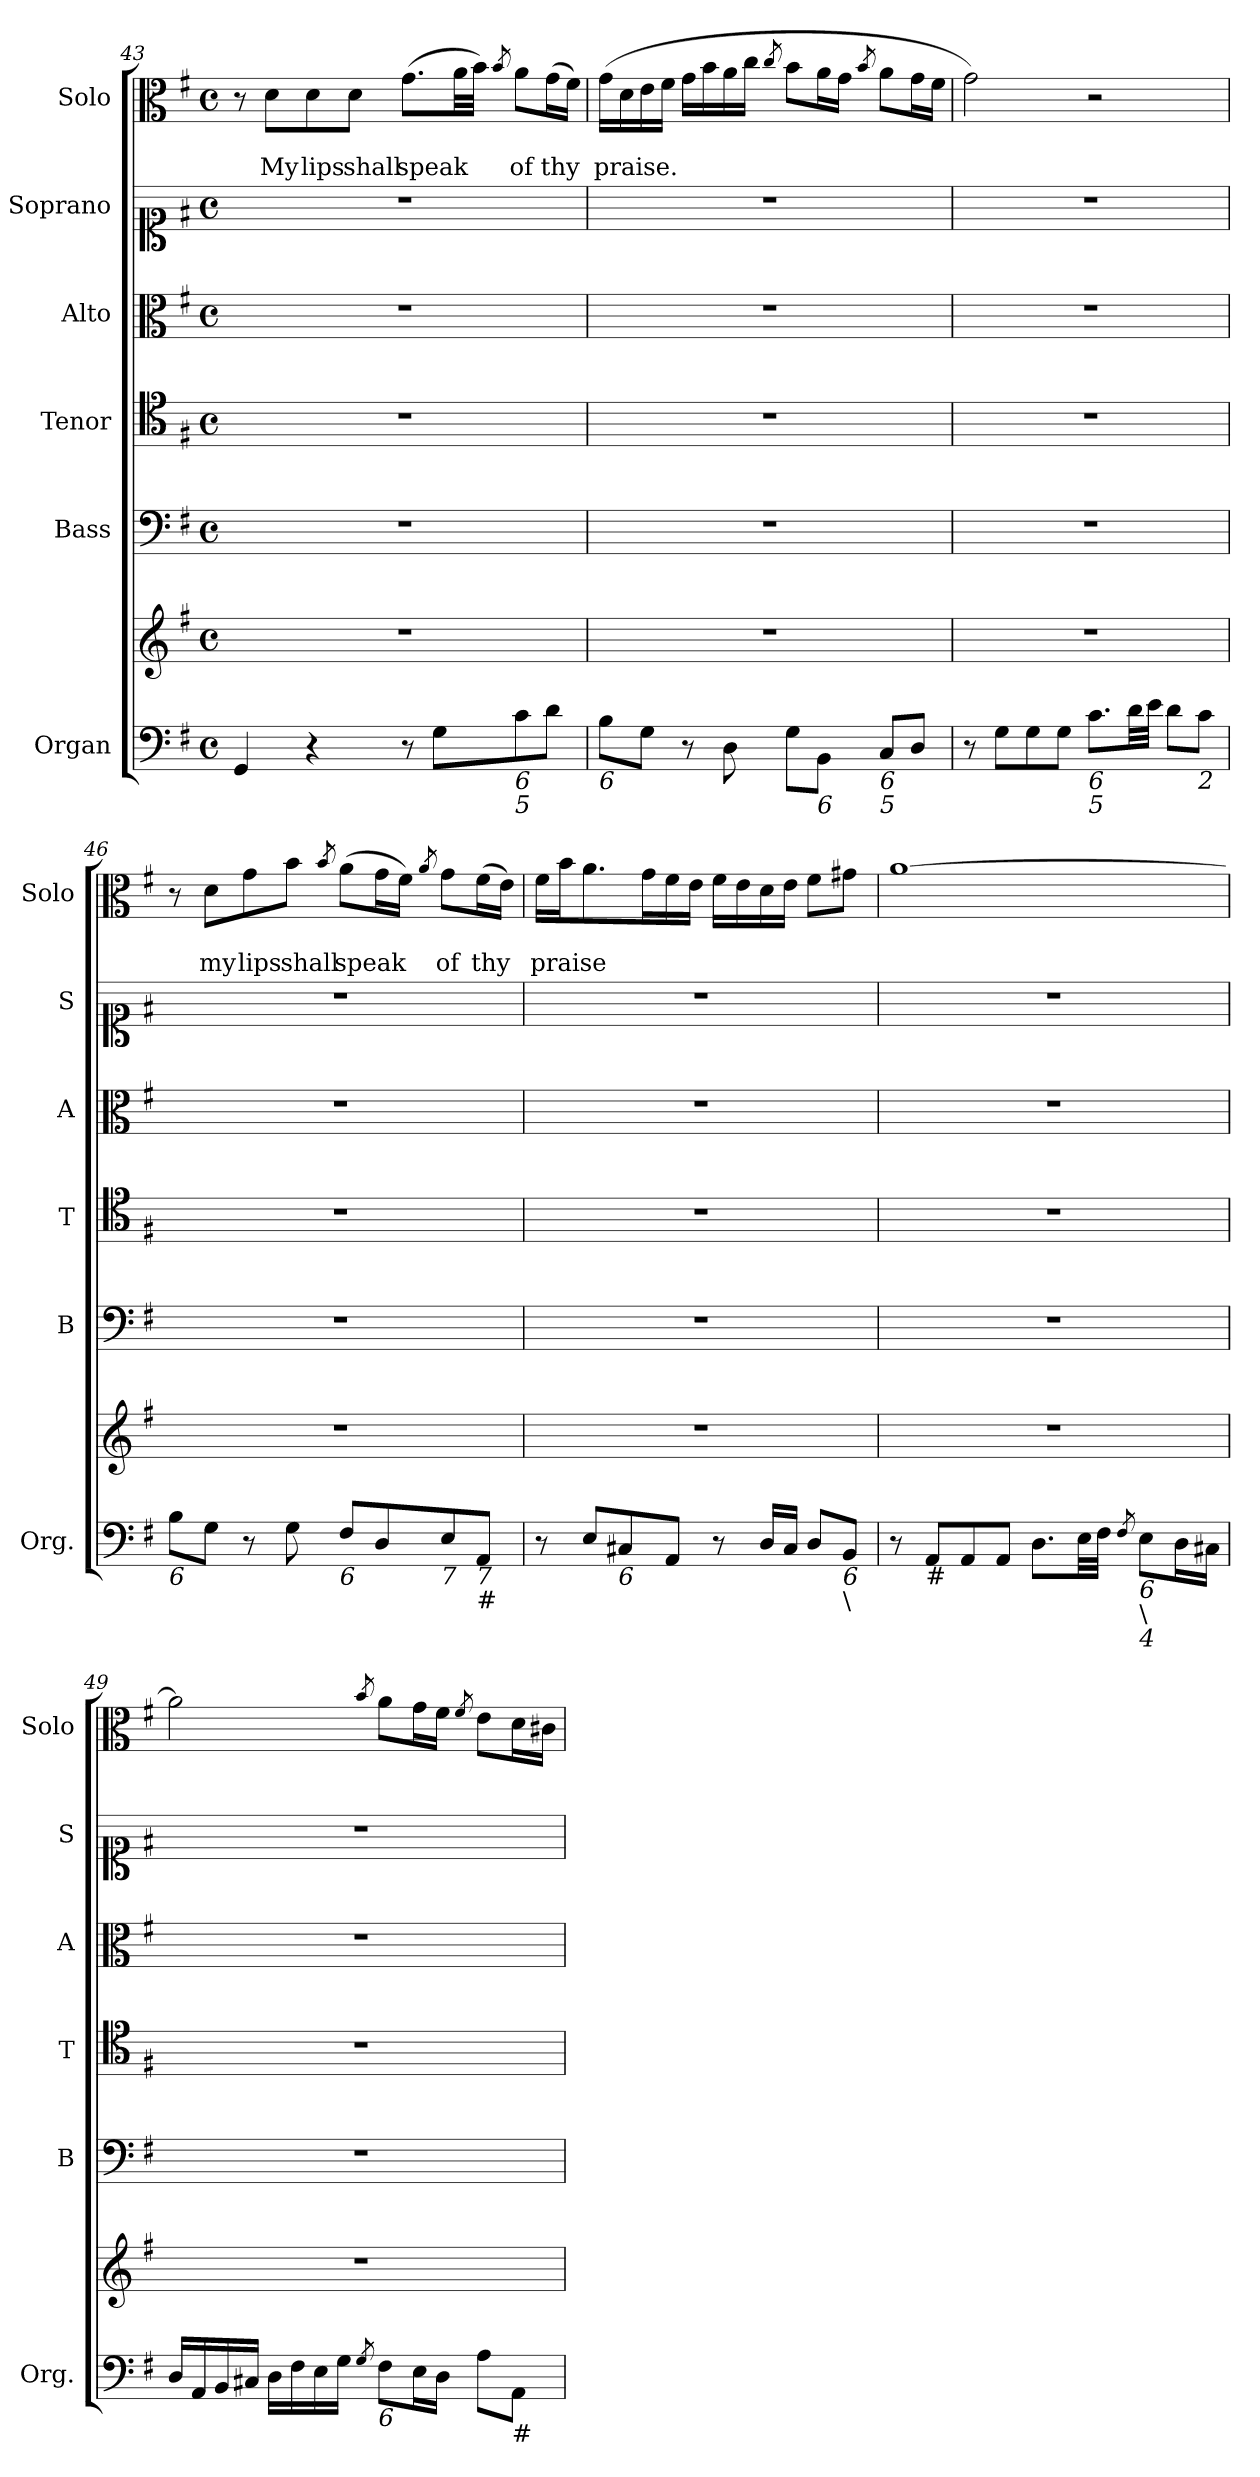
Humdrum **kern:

**kern	**kern	**kern	**kern	**kern	**kern	**kern	**text	**text
*part6	*part6	*part5	*part4	*part3	*part2	*part1	*part1	*part1
*staff7	*staff6	*staff5	*staff4	*staff3	*staff2	*staff1	*staff1	*staff1
*I"Organ	*	*I"Bass	*I"Tenor	*I"Alto	*I"Soprano	*I"Solo	*	*
*I'Org.	*	*I'B	*I'T	*I'A	*I'S	*I'Solo	*	*
*clefF4	*clefG2	*clefF4	*clefC4	*clefC3	*clefC1	*clefC3	*	*
*k[f#]	*k[f#]	*k[f#]	*k[f#]	*k[f#]	*k[f#]	*k[f#]	*	*
*e:	*e:	*e:	*e:	*e:	*e:	*e:	*	*
*M4/4	*M4/4	*M4/4	*M4/4	*M4/4	*M4/4	*M4/4	*	*
*met(c)	*met(c)	*met(c)	*met(c)	*met(c)	*met(c)	*met(c)	*	*
=43	=43	=43	=43	=43	=43	=43	=43	=43
4GG/	1r	1r	1r	1r	1r	8r	.	.
!	!	!	!	!	!	!	!	!LO:LY:b
.	.	.	.	.	.	8d\L	.	My
!	!	!	!	!	!	!	!	!LO:LY:b
4r	.	.	.	.	.	8d\	.	lips
!	!	!	!	!	!	!	!	!LO:LY:b
.	.	.	.	.	.	8d\J	.	shall
!	!	!	!	!	!	!	!	!LO:LY:b
8r	.	.	.	.	.	(>8.g\L	.	speak
8G\L	.	.	.	.	.	.	.	.
.	.	.	.	.	.	32a\LL	.	.
.	.	.	.	.	.	32b\JJJ)	.	.
.	.	.	.	.	.	8qb/	.	.
!LO:TX:b:i:t=6	!	!	!	!	!	!	!	!
!LO:TX:b:i:t=5	!	!	!	!	!	!	!	!
!	!	!	!	!	!	!	!	!LO:LY:b
8c\	.	.	.	.	.	8a\L	.	of
!	!	!	!	!	!	!	!	!LO:LY:b
8d\J	.	.	.	.	.	(>16g\L	.	thy
.	.	.	.	.	.	16f#\JJ)	.	.
=44	=44	=44	=44	=44	=44	=44	=44	=44
!LO:TX:b:i:t=6	!	!	!	!	!	!	!	!
!	!	!	!	!	!	!	!	!LO:LY:b
8B\L	1r	1r	1r	1r	1r	(>16g\LL	.	praise.
.	.	.	.	.	.	16d\	.	.
8G\J	.	.	.	.	.	16e\	.	.
.	.	.	.	.	.	16f#\JJ	.	.
8r	.	.	.	.	.	16g\LL	.	.
.	.	.	.	.	.	16b\	.	.
8D\	.	.	.	.	.	16a\	.	.
.	.	.	.	.	.	16cc\JJ	.	.
.	.	.	.	.	.	8qcc/	.	.
8G\L	.	.	.	.	.	8b\L	.	.
!LO:TX:b:i:t=6	!	!	!	!	!	!	!	!
8BB\J	.	.	.	.	.	16a\L	.	.
.	.	.	.	.	.	16g\JJ	.	.
.	.	.	.	.	.	8qb/	.	.
!LO:TX:b:i:t=6	!	!	!	!	!	!	!	!
!LO:TX:b:i:t=5	!	!	!	!	!	!	!	!
8C/L	.	.	.	.	.	8a\L	.	.
8D/J	.	.	.	.	.	16g\L	.	.
.	.	.	.	.	.	16f#\JJ	.	.
=45	=45	=45	=45	=45	=45	=45	=45	=45
8r	1r	1r	1r	1r	1r	2g\)	.	.
8G\L	.	.	.	.	.	.	.	.
8G\	.	.	.	.	.	.	.	.
8G\J	.	.	.	.	.	.	.	.
!LO:TX:b:i:t=6	!	!	!	!	!	!	!	!
!LO:TX:b:i:t=5	!	!	!	!	!	!	!	!
8.c\L	.	.	.	.	.	2r	.	.
32d\LL	.	.	.	.	.	.	.	.
32e\JJJ	.	.	.	.	.	.	.	.
8d\L	.	.	.	.	.	.	.	.
!LO:TX:b:i:t=2	!	!	!	!	!	!	!	!
8c\J	.	.	.	.	.	.	.	.
!!LO:LB:g=z
=46	=46	=46	=46	=46	=46	=46	=46	=46
!LO:TX:b:i:t=6	!	!	!	!	!	!	!	!
8B\L	1r	1r	1r	1r	1r	8r	.	.
!	!	!	!	!	!	!	!	!LO:LY:b
8G\J	.	.	.	.	.	8d\L	.	my
!	!	!	!	!	!	!	!	!LO:LY:b
8r	.	.	.	.	.	8g\	.	lips
!	!	!	!	!	!	!	!	!LO:LY:b
8G\	.	.	.	.	.	8b\J	.	shall
.	.	.	.	.	.	8qb/	.	.
!LO:TX:b:i:t=6	!	!	!	!	!	!	!	!
!	!	!	!	!	!	!	!	!LO:LY:b
8F#/L	.	.	.	.	.	(>8a\L	.	speak
8D/	.	.	.	.	.	16g\L	.	.
.	.	.	.	.	.	16f#\JJ)	.	.
.	.	.	.	.	.	8qa/	.	.
!LO:TX:b:i:t=7	!	!	!	!	!	!	!	!
!	!	!	!	!	!	!	!	!LO:LY:b
8E/	.	.	.	.	.	8g\L	.	of
!LO:TX:b:i:t=7	!	!	!	!	!	!	!	!
!LO:TX:b:i:t=#	!	!	!	!	!	!	!	!
!	!	!	!	!	!	!	!	!LO:LY:b
8AA/J	.	.	.	.	.	(>16f#\L	.	thy
.	.	.	.	.	.	16e\JJ)	.	.
=47	=47	=47	=47	=47	=47	=47	=47	=47
!	!	!	!	!	!	!	!	!LO:LY:b
8r	1r	1r	1r	1r	1r	16f#\LL	.	praise
.	.	.	.	.	.	16b\J	.	.
8E/L	.	.	.	.	.	8.a\	.	.
!LO:TX:b:i:t=6	!	!	!	!	!	!	!	!
8C#X/	.	.	.	.	.	.	.	.
.	.	.	.	.	.	16g\L	.	.
8AA/J	.	.	.	.	.	16f#\	.	.
.	.	.	.	.	.	16e\JJ	.	.
8r	.	.	.	.	.	16f#\LL	.	.
.	.	.	.	.	.	16e\	.	.
16D/LL	.	.	.	.	.	16d\	.	.
16C#/JJ	.	.	.	.	.	16e\JJ	.	.
8D/L	.	.	.	.	.	8f#\L	.	.
!LO:TX:b:i:t=6	!	!	!	!	!	!	!	!
!LO:TX:b:t=\	!	!	!	!	!	!	!	!
8BB/J	.	.	.	.	.	8g#X\J	.	.
=48	=48	=48	=48	=48	=48	=48	=48	=48
8r	1r	1r	1r	1r	1r	[1a	.	.
!LO:TX:b:i:t=#	!	!	!	!	!	!	!	!
8AA/L	.	.	.	.	.	.	.	.
8AA/	.	.	.	.	.	.	.	.
8AA/J	.	.	.	.	.	.	.	.
8.D\L	.	.	.	.	.	.	.	.
32E\LL	.	.	.	.	.	.	.	.
32F#\JJJ	.	.	.	.	.	.	.	.
8qF#/	.	.	.	.	.	.	.	.
!LO:TX:b:i:t=6	!	!	!	!	!	!	!	!
!LO:TX:b:t=\	!	!	!	!	!	!	!	!
!LO:TX:b:i:t=4	!	!	!	!	!	!	!	!
8E\L	.	.	.	.	.	.	.	.
16D\L	.	.	.	.	.	.	.	.
16C#X\JJ	.	.	.	.	.	.	.	.
=49	=49	=49	=49	=49	=49	=49	=49	=49
16D/LL	1r	1r	1r	1r	1r	2a\]	.	.
16AA/	.	.	.	.	.	.	.	.
16BB/	.	.	.	.	.	.	.	.
16C#X/JJ	.	.	.	.	.	.	.	.
16D\LL	.	.	.	.	.	.	.	.
16F#\	.	.	.	.	.	.	.	.
16E\	.	.	.	.	.	.	.	.
16G\JJ	.	.	.	.	.	.	.	.
8qG/	.	.	.	.	.	8qb/	.	.
!LO:TX:b:i:t=6	!	!	!	!	!	!	!	!
8F#\L	.	.	.	.	.	8a\L	.	.
16E\L	.	.	.	.	.	16g\L	.	.
16D\JJ	.	.	.	.	.	16f#\JJ	.	.
.	.	.	.	.	.	8qf#/	.	.
8A\L	.	.	.	.	.	8e\L	.	.
!LO:TX:b:i:t=#	!	!	!	!	!	!	!	!
8AA\J	.	.	.	.	.	16d\L	.	.
.	.	.	.	.	.	16c#X\JJ	.	.
=	=	=	=	=	=	=	=	=
*-	*-	*-	*-	*-	*-	*-	*-	*-
